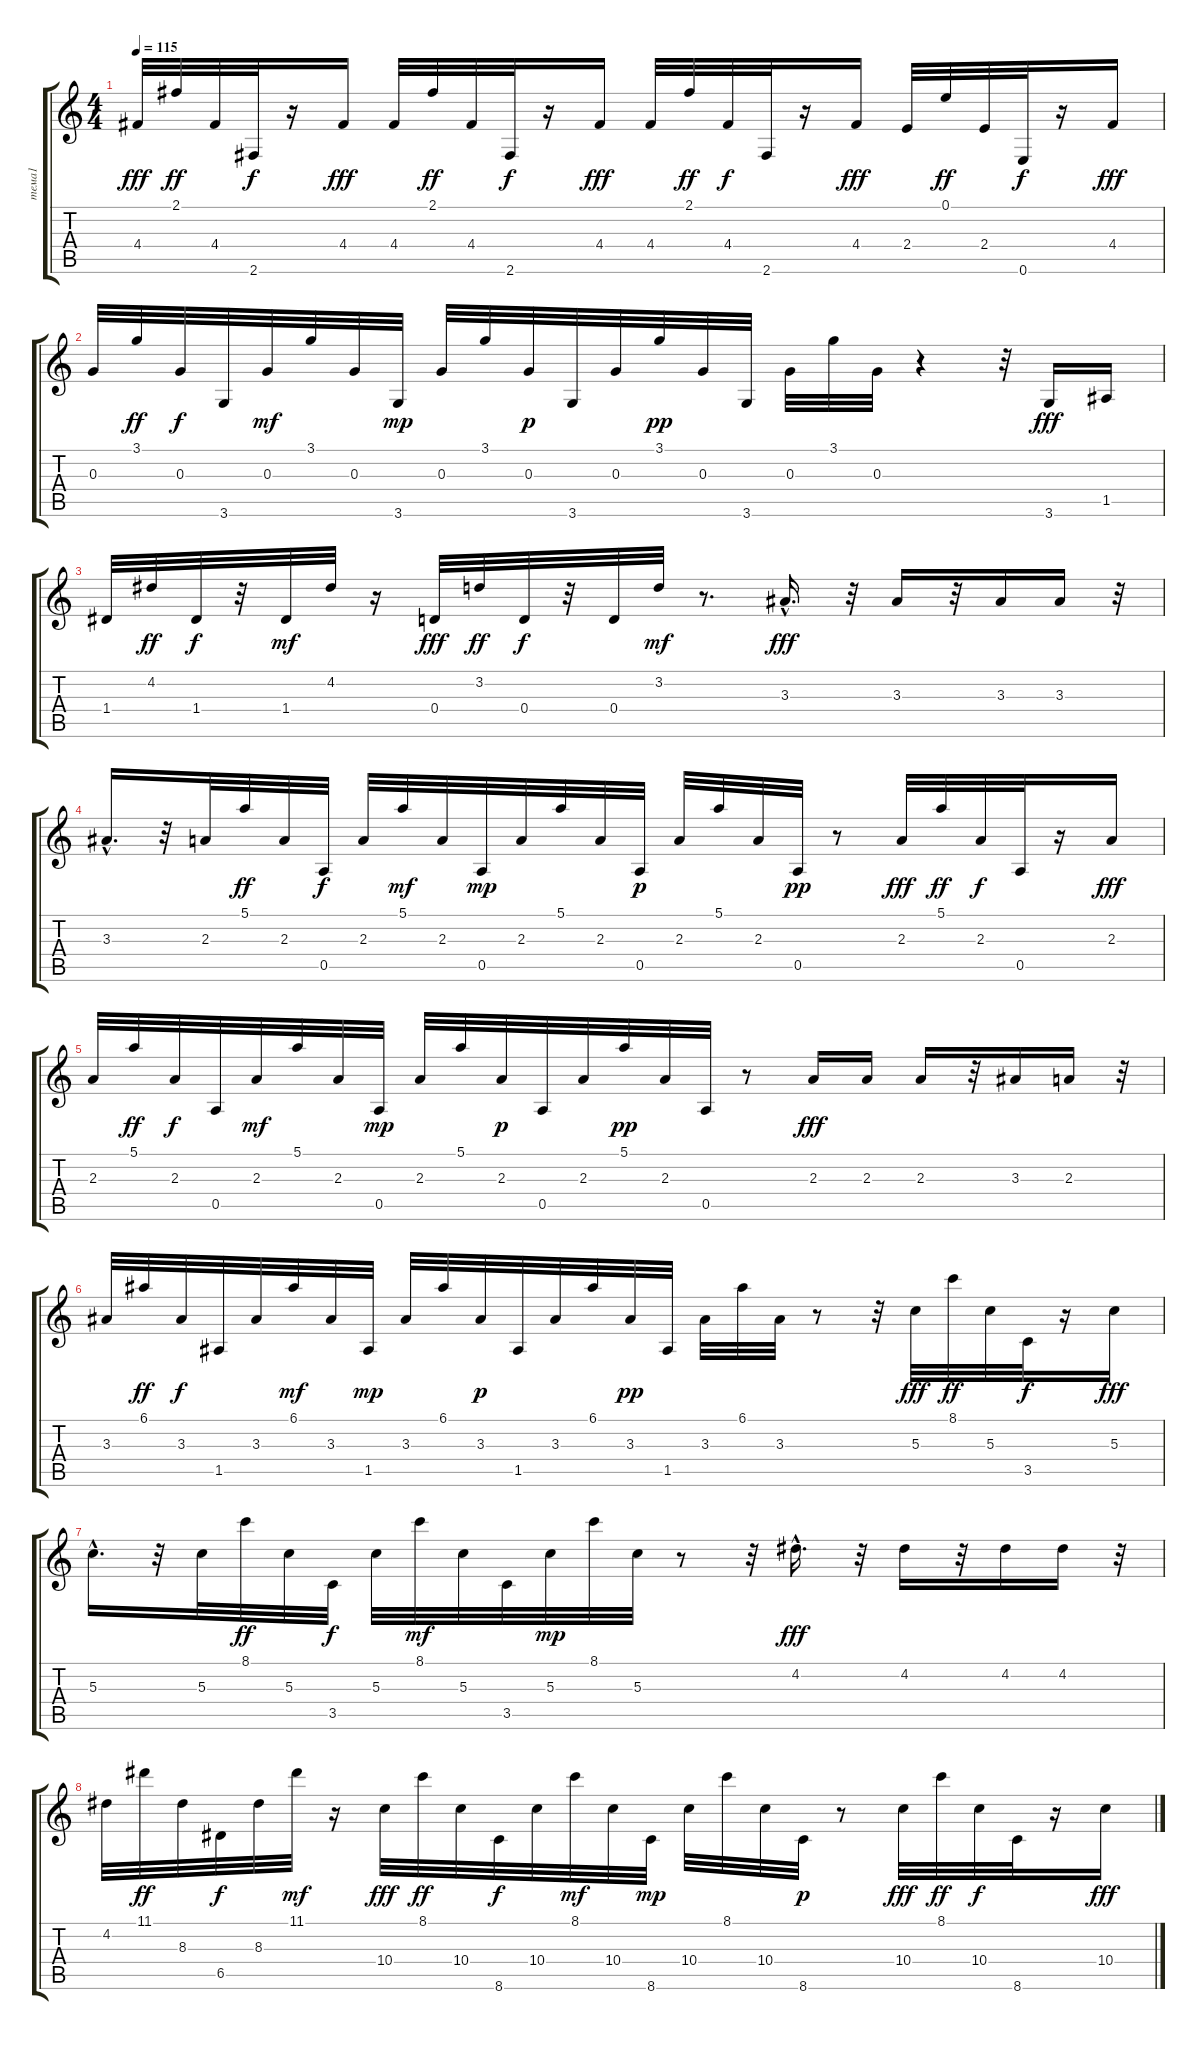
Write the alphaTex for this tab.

\track ("тема1" "тема1") {instrument overdrivenguitar}
\staff {score tabs}
\tuning (E4 B3 G3 D3 A2 E2) {hide}
\ts (4 4)
\tempo 115
\clef g2
\ks c
4.4.32{dy fff} 2.1.32{dy ff} 4.4.32 2.6.32{dy f} r.16 4.4.16{dy fff} 4.4.32 2.1.32{dy ff} 4.4.32 2.6.32{dy f} r.16 4.4.16{dy fff} 4.4.32 2.1.32{dy ff} 4.4.32{dy f} 2.6.32 r.16 4.4.16{dy fff} 2.4.32 0.1.32{dy ff} 2.4.32 0.6.32{dy f} r.16 4.4.16{dy fff} |
0.3.32 3.1.32{dy ff} 0.3.32{dy f} 3.6.32 0.3.32{dy mf} 3.1.32 0.3.32 3.6.32{dy mp} 0.3.32 3.1.32 0.3.32{dy p} 3.6.32 0.3.32 3.1.32{dy pp} 0.3.32 3.6.32 0.3.32 3.1.32 0.3.32 r.4 r.32 3.6.16{dy fff} 1.5.16 |
1.4.32 4.2.32{dy ff} 1.4.32{dy f} r.32 1.4.32{dy mf} 4.2.32 r.16 0.4.32{dy fff} 3.2.32{dy ff} 0.4.32{dy f} r.32 0.4.32 3.2.32{dy mf} r.8{d} 3.3{hac}.16{d dy fff} r.32 3.3.16 r.32 3.3.16 3.3.16 r.32 |
3.3{hac}.16{d} r.32 2.3.32 5.1.32{dy ff} 2.3.32 0.5.32{dy f} 2.3.32 5.1.32{dy mf} 2.3.32 0.5.32{dy mp} 2.3.32 5.1.32 2.3.32 0.5.32{dy p} 2.3.32 5.1.32 2.3.32 0.5.32{dy pp} r.8 2.3.32{dy fff} 5.1.32{dy ff} 2.3.32{dy f} 0.5.32 r.16 2.3.16{dy fff} |
2.3.32 5.1.32{dy ff} 2.3.32{dy f} 0.5.32 2.3.32{dy mf} 5.1.32 2.3.32 0.5.32{dy mp} 2.3.32 5.1.32 2.3.32{dy p} 0.5.32 2.3.32 5.1.32{dy pp} 2.3.32 0.5.32 r.8 2.3.16{dy fff} 2.3.16 2.3.16 r.32 3.3.16 2.3.16 r.32 |
3.3.32 6.1.32{dy ff} 3.3.32{dy f} 1.5.32 3.3.32 6.1.32{dy mf} 3.3.32 1.5.32{dy mp} 3.3.32 6.1.32 3.3.32{dy p} 1.5.32 3.3.32 6.1.32 3.3.32{dy pp} 1.5.32 3.3.32 6.1.32 3.3.32 r.8 r.32 5.3.32{dy fff} 8.1.32{dy ff} 5.3.32 3.5.32{dy f} r.16 5.3.16{dy fff} |
5.3{hac}.16{d} r.32 5.3.32 8.1.32{dy ff} 5.3.32 3.5.32{dy f} 5.3.32 8.1.32{dy mf} 5.3.32 3.5.32 5.3.32{dy mp} 8.1.32 5.3.32 r.8 r.32 4.2{hac}.16{d dy fff} r.32 4.2.16 r.32 4.2.16 4.2.16 r.32 |
4.2.32 11.1.32{dy ff} 8.3.32 6.5.32{dy f} 8.3.32 11.1.32{dy mf} r.16 10.4.32{dy fff} 8.1.32{dy ff} 10.4.32 8.6.32{dy f} 10.4.32 8.1.32{dy mf} 10.4.32 8.6.32{dy mp} 10.4.32 8.1.32 10.4.32 8.6.32{dy p} r.8 10.4.32{dy fff balance 8} 8.1.32{dy ff} 10.4.32{dy f} 8.6.32 r.16 10.4.16{dy fff}
